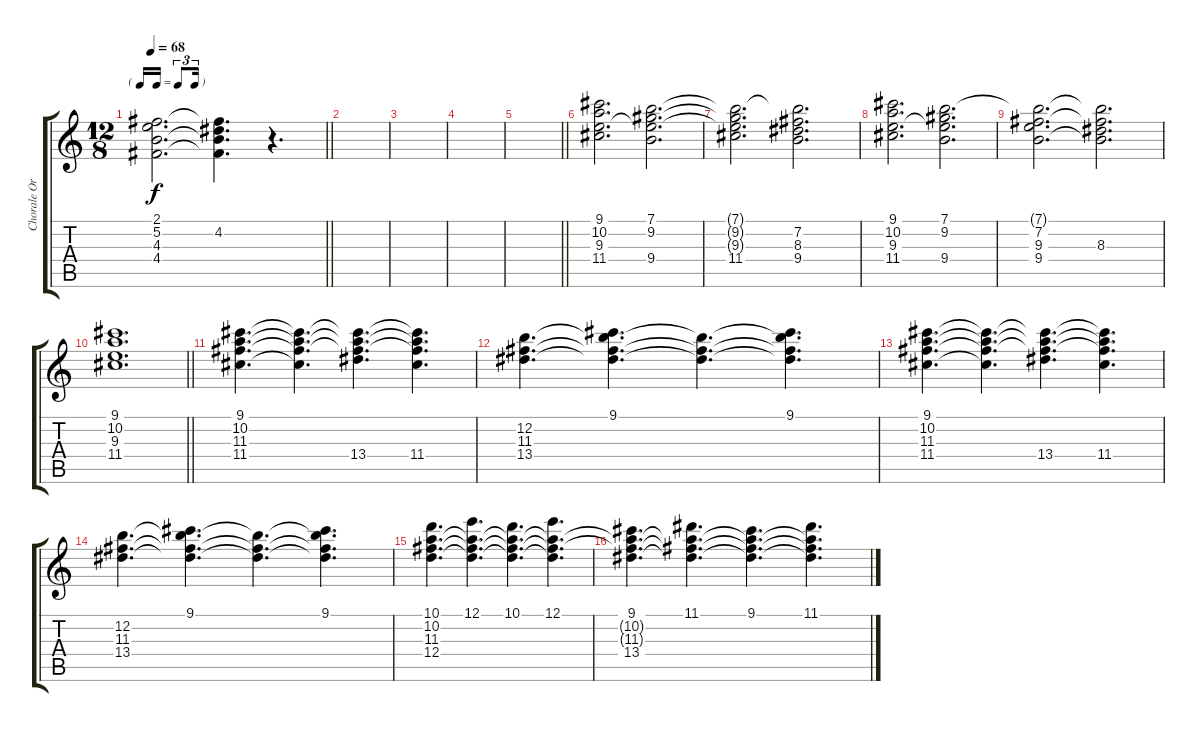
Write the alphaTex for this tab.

\track ("Chorale Organ" "Chorale Or") {instrument drawbarorgan}
\staff {score tabs}
\tuning (E5 B4 G4 D4 A3 E3) {hide}
\ts (12 8)
\tf triplet16th
\tempo 68
\clef g2
\barLineRight lightlight
\ks c
(2.1 5.2 4.3 4.4).2{d dy f} (2.1{t} 4.2 4.3{t} 4.4{t}).4{d} r.4{d} |
|
|
|
\barLineRight lightlight
|
(9.1 10.2 9.3 11.4).2{d} (7.1 9.2 9.3{t} 9.4).2{d} |
(7.1{t} 9.2{t} 9.3{t} 11.4).2{d} (7.1{t} 7.2 8.3 9.4).2{d} |
(9.1 10.2 9.3 11.4).2{d} (7.1 9.2 9.3{t} 9.4).2{d} |
(7.1{t} 7.2 9.3 9.4).2{d} (7.1{t} 7.2{t} 8.3 9.4{t}).2{d} |
\barLineRight lightlight
(9.1 10.2 9.3 11.4).1{d} |
(9.1 10.2 11.3 11.4).4{d} (9.1{t} 10.2{t} 11.3{t} 11.4{t}).4{d} (9.1{t} 10.2{t} 11.3{t} 13.4).4{d} (9.1{t} 10.2{t} 11.3{t} 11.4).4{d} |
(12.2 11.3 13.4).4{d} (9.1 12.2{t} 11.3{t} 13.4{t}).4{d} (12.2{t} 11.3{t} 13.4{t}).4{d} (9.1 12.2{t} 11.3{t} 13.4{t}).4{d} |
(9.1 10.2 11.3 11.4).4{d} (9.1{t} 10.2{t} 11.3{t} 11.4{t}).4{d} (9.1{t} 10.2{t} 11.3{t} 13.4).4{d} (9.1{t} 10.2{t} 11.3{t} 11.4).4{d} |
(12.2 11.3 13.4).4{d} (9.1 12.2{t} 11.3{t} 13.4{t}).4{d} (12.2{t} 11.3{t} 13.4{t}).4{d} (9.1 12.2{t} 11.3{t} 13.4{t}).4{d} |
(10.1 10.2 11.3 12.4).4{d} (12.1 10.2{t} 11.3{t} 12.4{t}).4{d} (10.1 10.2{t} 11.3{t} 12.4{t}).4{d} (12.1 10.2{t} 11.3{t} 12.4{t}).4{d} |
(9.1 10.2{t} 11.3{t} 13.4).4{d} (11.1 10.2{t} 11.3{t} 13.4{t}).4{d} (9.1 10.2{t} 11.3{t} 13.4{t}).4{d} (11.1 10.2{t} 11.3{t} 13.4{t}).4{d}
